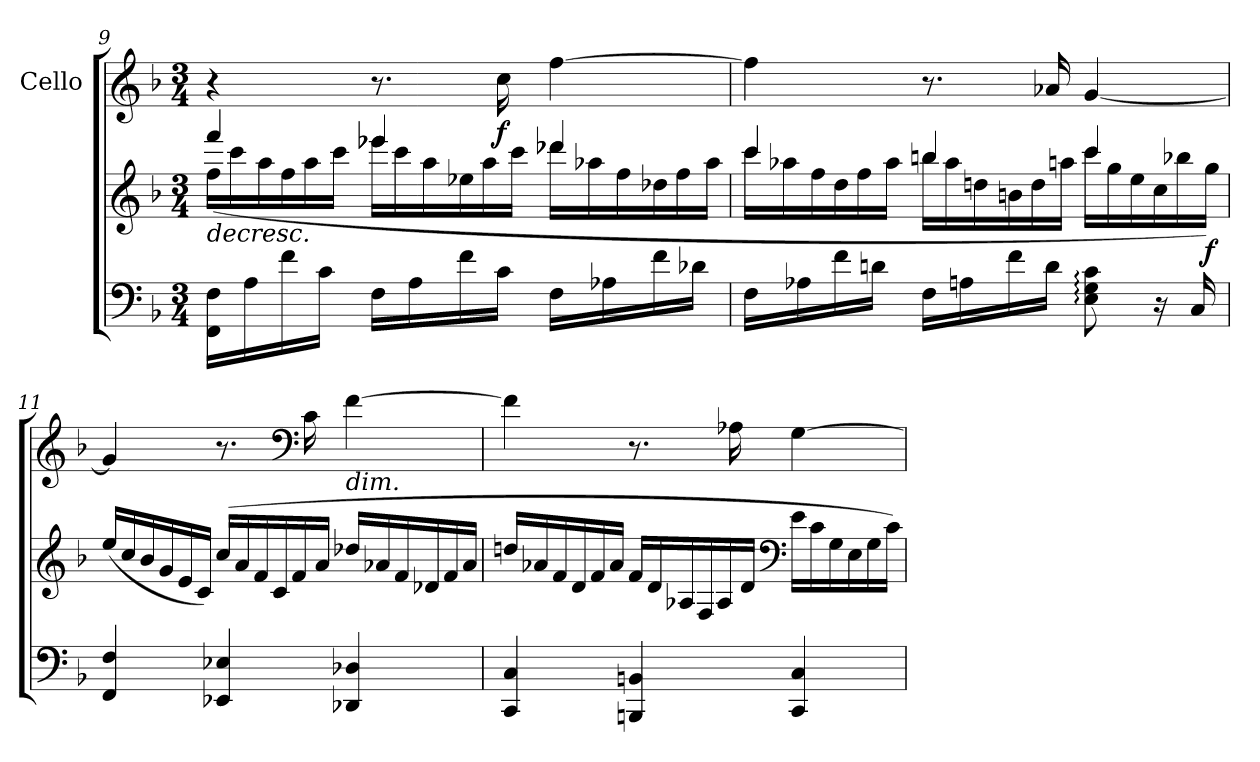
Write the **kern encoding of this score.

**kern	**kern	**dynam	**kern	**dynam
*part2	*part2	*part2	*part1	*part1
*staff3	*staff2	*staff2/3	*staff1	*staff1
*	*	*	*I"Cello	*
!!LO:LB:g=z
*clefF4	*clefG2	*	*clefG2	*
*k[b-]	*k[b-]	*	*k[b-]	*
*F:	*F:	*	*F:	*
*M3/4	*M3/4	*	*M3/4	*
*	*Xtuplet	*	*	*
=9	=9	=9	=9	=9
!	!	!LO:HP:b	!	!
*	*^	*	*	*
16FF\ 16F\LL	24ff\LL	(>4fff/	>	4r	.
.	24ccc\	.	.	.	.
16A\	.	.	.	.	.
.	24aa\	.	.	.	.
16f\	24ff\	.	.	.	.
.	24aa\	.	.	.	.
16c\JJ	.	.	.	.	.
.	24ccc\JJ	.	.	.	.
16F\LL	24eee-X\LL	4eee-/	.	8.r	.
.	24ccc\	.	.	.	.
16A\	.	.	.	.	.
.	24aa\	.	.	.	.
16f\	24ee-X\	.	.	.	.
.	24aa\	.	.	.	.
!	!	!	!	!	!LO:DY:b
16c\JJ	.	.	.	16cc\	f
.	24ccc\JJ	.	.	.	.
16F\LL	24ddd-X\LL	4ddd-/	.	[4ff\	.
.	24aa-X\	.	.	.	.
16A-X\	.	.	.	.	.
.	24ff\	.	.	.	.
16f\	24dd-X\	.	.	.	.
.	24ff\	.	.	.	.
16d-X\JJ	.	.	.	.	.
.	24aa-\JJ	.	.	.	.
=10	=10	=10	=10	=10	=10
16F\LL	24ccc\LL	4ccc/	.	4ff\]	.
.	24aa-X\	.	.	.	.
16A-X\	.	.	.	.	.
.	24ff\	.	.	.	.
16f\	24dd\	.	.	.	.
.	24ff\	.	.	.	.
16dn\JJ	.	.	.	.	.
.	24aa-\JJ	.	.	.	.
16F\LL	24bbn\LL	4bb/	.	8.r	.
.	24aa-\	.	.	.	.
16An\	.	.	.	.	.
.	24ddn\	.	.	.	.
16f\	24bn\	.	.	.	.
.	24dd\	.	.	.	.
16d\JJ	.	.	.	16a-X/	.
.	24aan\JJ	.	.	.	.
8E\: 8G\: 8c\:	24ccc\LL	4ccc/	.	[4g/	.
.	24gg\	.	.	.	.
.	24ee\	.	.	.	.
16r	24cc\	.	.	.	.
.	24bb-X\	.	.	.	.
16C/	.	.	.	.	.
!	!	!	!LO:DY:b	!	!
.	24gg\JJ)	.	f	.	.
*	*v	*v	*	*	*
=11	=11	=11	=11	=11
4FF/ 4F/	(<24ee/LL	.	4g/]	.
.	24cc/	.	.	.
.	24b-/	.	.	.
.	24g/	.	.	.
.	24e/	.	.	.
.	24c/JJ)	.	.	.
4EE-X/ 4E-X/	(>24cc/LL	.	8.r	.
.	24a/	.	.	.
.	24f/	.	.	.
.	24c/	.	.	.
.	24f/	.	.	.
*	*	*	*clefF4	*
.	.	.	16c\	.
.	24a/JJ	]	.	.
!	!LO:TX:a:i:t=dim.	!	!	!
4DD-X/ 4D-X/	24dd-X/LL	.	[4f\	.
.	24a-X/	.	.	.
.	24f/	.	.	.
.	24d-X/	.	.	.
.	24f/	.	.	.
.	24a-/JJ	.	.	.
!!LO:LB:g=z
=12	=12	=12	=12	=12
4CC/ 4C/	24ddn/LL	.	4f\]	.
.	24a-X/	.	.	.
.	24f/	.	.	.
.	24d/	.	.	.
.	24f/	.	.	.
.	24a-/JJ	.	.	.
4BBBn/ 4BBn/	24f/LL	.	8.r	.
.	24d/	.	.	.
.	24A-X/	.	.	.
.	24F/	.	.	.
.	24A-/	.	.	.
.	.	.	16A-X\	.
.	24d/JJ	.	.	.
*	*clefF4	*	*	*
4CC/ 4C/	24e\LL	.	[4G\	.
.	24c\	.	.	.
.	24G\	.	.	.
.	24E\	.	.	.
.	24G\	.	.	.
.	24c\JJ)	.	.	.
=	=	=	=	=
*-	*-	*-	*-	*-
